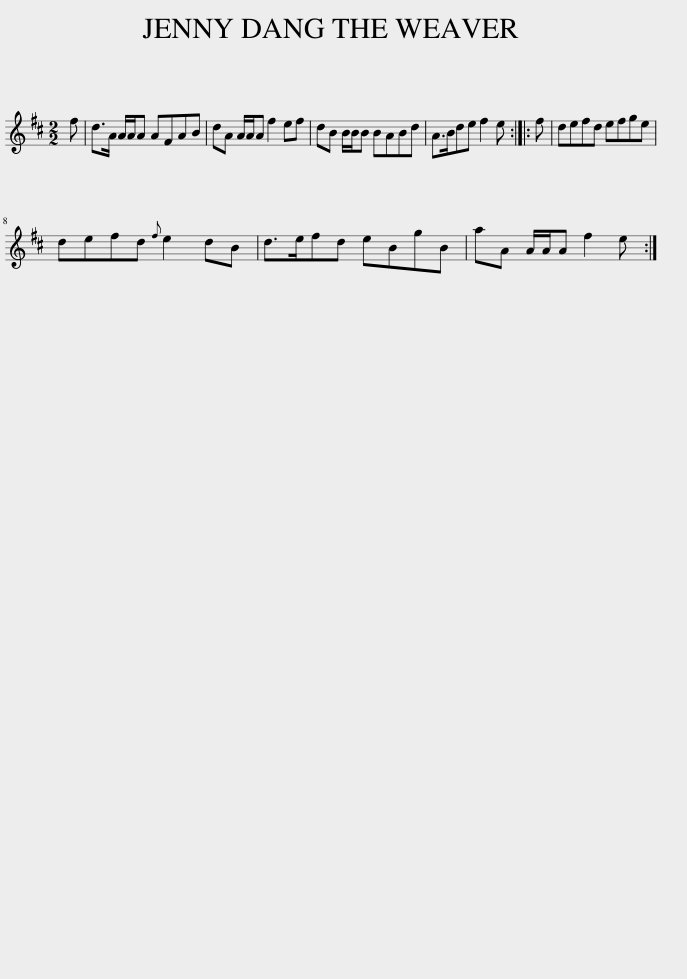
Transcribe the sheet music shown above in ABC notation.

X:1
L:1/8
M:2/2
I:linebreak $
K:D
V:1 treble
V:1
 f | d>A A/A/A AFAB | dA A/A/A f2 ef | dB B/B/B BABd | A>Bde f2 e :: %5
 f | defd efge |$ defd{f} e2 dB | d>efd eBgB | aA A/A/A f2 e :| %10
